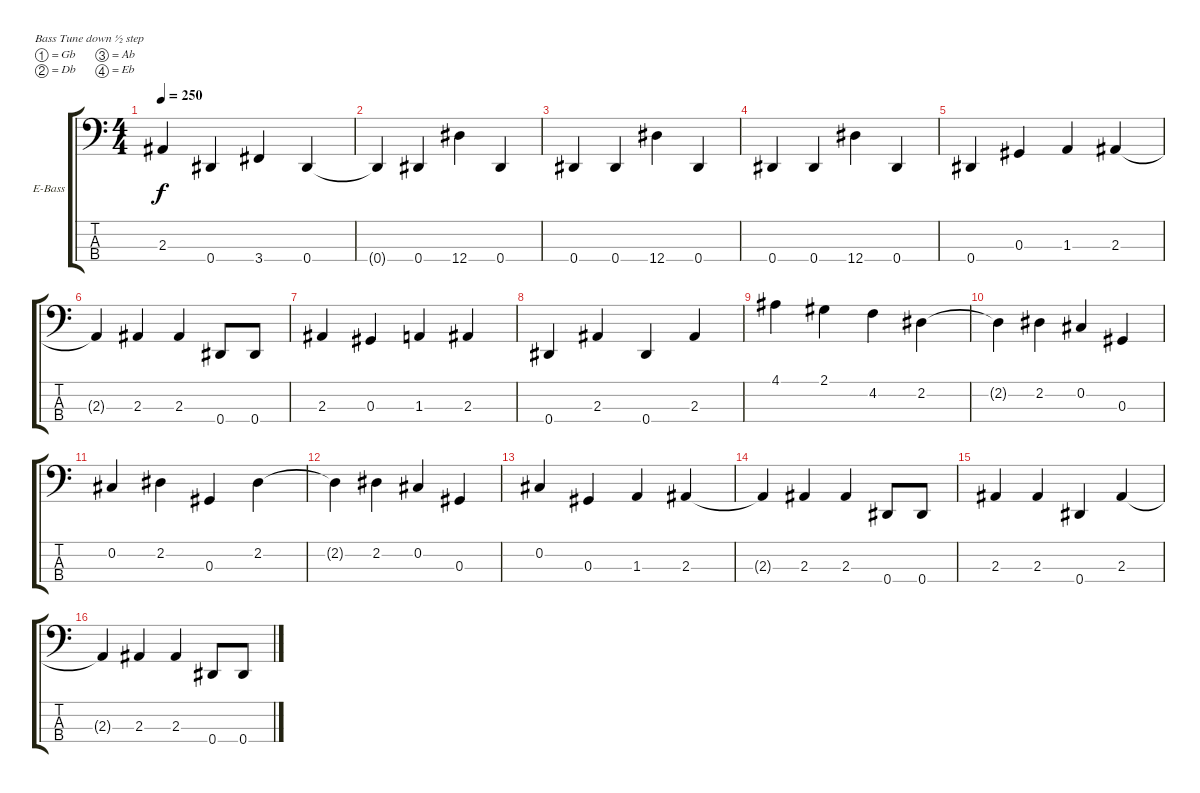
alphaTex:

\bracketExtendMode groupsimilarinstruments
\firstSystemTrackNameOrientation horizontal
\otherSystemsTrackNameOrientation horizontal
\track ("Duff McKagan" "E-Bass") {instrument electricbasspick}
\staff {score tabs}
\tuning (Gb2 Db2 Ab1 Eb1)
\ts (4 4)
\tempo 250
\clef f4
\ks c
2.3.4{dy f} 0.4.4 3.4.4 0.4.4 |
0.4{t}.4 0.4.4 12.4.4 0.4.4 |
0.4.4 0.4.4 12.4.4 0.4.4 |
0.4.4 0.4.4 12.4.4 0.4.4 |
0.4.4 0.3.4 1.3.4 2.3.4 |
2.3{t}.4 2.3.4 2.3.4 0.4.8 0.4.8 |
2.3.4 0.3.4 1.3.4 2.3.4 |
0.4.4 2.3.4 0.4.4 2.3.4 |
4.1.4 2.1.4 4.2.4 2.2.4 |
2.2{t}.4 2.2.4 0.2.4 0.3.4 |
0.2.4 2.2.4 0.3.4 2.2.4 |
2.2{t}.4 2.2.4 0.2.4 0.3.4 |
0.2.4 0.3.4 1.3.4 2.3.4 |
2.3{t}.4 2.3.4 2.3.4 0.4.8 0.4.8 |
2.3.4 2.3.4 0.4.4 2.3.4 |
2.3{t}.4 2.3.4 2.3.4 0.4.8 0.4.8
